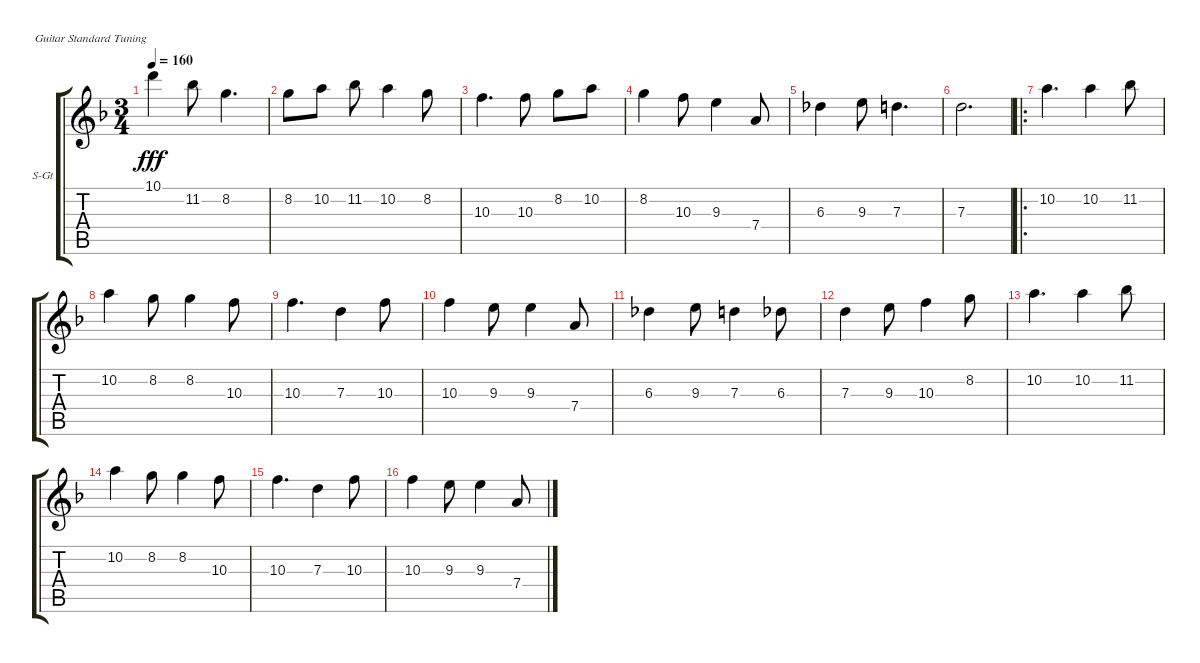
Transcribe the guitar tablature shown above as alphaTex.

\defaultSystemsLayout 4
\bracketExtendMode groupsimilarinstruments
\firstSystemTrackNameOrientation horizontal
\otherSystemsTrackNameOrientation horizontal
\track ("Steel Guitar" "S-Gt") {instrument acousticguitarsteel}
\staff {score tabs}
\tuning (E4 B3 G3 D3 A2 E2)
\ts (3 4)
\tempo 160
\clef g2
\ks dminor
10.1.4{dy fff} 11.2.8 8.2.4{d} |
8.2.8 10.2.8 11.2.8 10.2.4 8.2.8 |
10.3.4{d} 10.3.8 8.2.8 10.2.8 |
8.2.4 10.3.8 9.3.4 7.4.8 |
6.3.4 9.3.8 7.3.4{d} |
7.3.2{d} |
\ro
10.2.4{d} 10.2.4 11.2.8 |
10.2.4 8.2.8 8.2.4 10.3.8 |
10.3.4{d} 7.3.4 10.3.8 |
10.3.4 9.3.8 9.3.4 7.4.8 |
6.3.4 9.3.8 7.3.4 6.3.8 |
7.3.4 9.3.8 10.3.4 8.2.8 |
10.2.4{d} 10.2.4 11.2.8 |
10.2.4 8.2.8 8.2.4 10.3.8 |
10.3.4{d} 7.3.4 10.3.8 |
10.3.4 9.3.8 9.3.4 7.4.8
